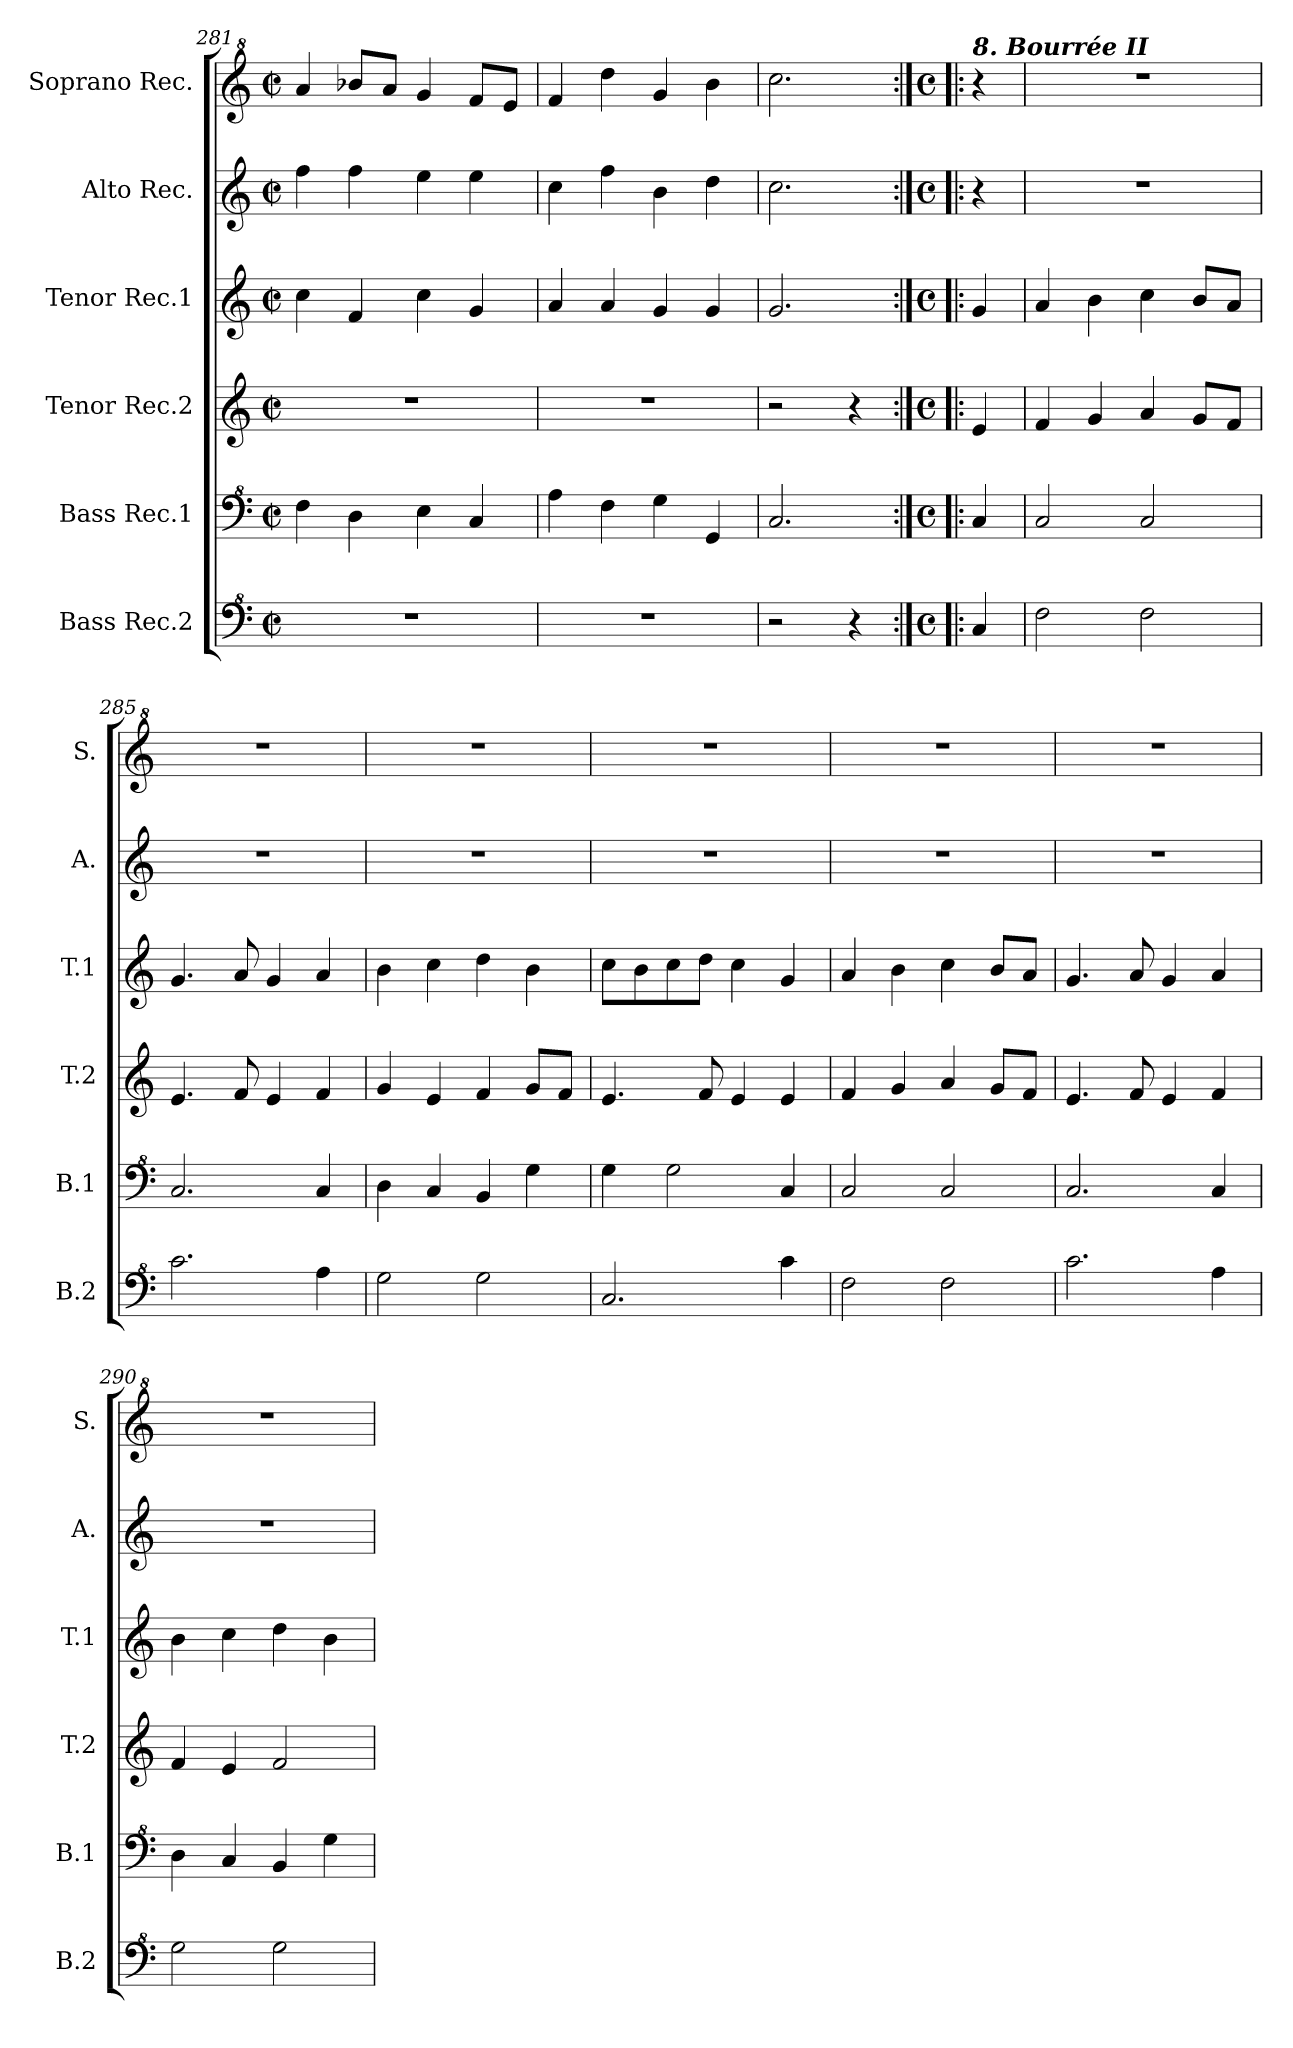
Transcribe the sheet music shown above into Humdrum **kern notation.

**kern	**kern	**kern	**kern	**kern	**kern
*part6	*part5	*part4	*part3	*part2	*part1
*staff6	*staff5	*staff4	*staff3	*staff2	*staff1
*I"Bass Rec.2	*I"Bass Rec.1	*I"Tenor Rec.2	*I"Tenor Rec.1	*I"Alto Rec.	*I"Soprano Rec.
*I'B.2	*I'B.1	*I'T.2	*I'T.1	*I'A.	*I'S.
*clefF^4	*clefF^4	*clefG2	*clefG2	*clefG2	*clefG^2
*k[]	*k[]	*k[]	*k[]	*k[]	*k[]
*M2/2	*M2/2	*M2/2	*M2/2	*M2/2	*M2/2
*met(c|)	*met(c|)	*met(c|)	*met(c|)	*met(c|)	*met(c|)
=281	=281	=281	=281	=281	=281
1r	4f\	1r	4cc\	4ff\	4aa/
.	4d\	.	4f/	4ff\	8bb-X/L
.	.	.	.	.	8aa/J
.	4e\	.	4cc\	4ee\	4gg/
.	4c/	.	4g/	4ee\	8ff/L
.	.	.	.	.	8ee/J
=282	=282	=282	=282	=282	=282
1r	4a\	1r	4a/	4cc\	4ff/
.	4f\	.	4a/	4ff\	4ddd\
.	4g\	.	4g/	4b\	4gg/
.	4G/	.	4g/	4dd\	4bb\
=283	=283	=283	=283	=283	=283
2r	2.c/	2r	2.g/	2.cc\	2.ccc\
4r	.	4r	.	.	.
!!LO:LB:g=z
=283X7:|!|:	=283X7:|!|:	=283X7:|!|:	=283X7:|!|:	=283X7:|!|:	=283X7:|!|:
*M4/4	*M4/4	*M4/4	*M4/4	*M4/4	*M4/4
*met(c)	*met(c)	*met(c)	*met(c)	*met(c)	*met(c)
!	!	!	!	!	!LO:TX:a:Bi:t=8. Bourrée II
4c/	4c/	4e/	4g/	4r	4r
=284	=284	=284	=284	=284	=284
2f\	2c/	4f/	4a/	1r	1r
.	.	4g/	4b\	.	.
2f\	2c/	4a/	4cc\	.	.
.	.	8g/L	8b/L	.	.
.	.	8f/J	8a/J	.	.
=285	=285	=285	=285	=285	=285
2.cc\	2.c/	4.e/	4.g/	1r	1r
.	.	8f/	8a/	.	.
.	.	4e/	4g/	.	.
4a\	4c/	4f/	4a/	.	.
=286	=286	=286	=286	=286	=286
2g\	4d\	4g/	4b\	1r	1r
.	4c/	4e/	4cc\	.	.
2g\	4B/	4f/	4dd\	.	.
.	4g\	8g/L	4b\	.	.
.	.	8f/J	.	.	.
=287	=287	=287	=287	=287	=287
2.c/	4g\	4.e/	8cc\L	1r	1r
.	.	.	8b\	.	.
.	2g\	.	8cc\	.	.
.	.	8f/	8dd\J	.	.
.	.	4e/	4cc\	.	.
4cc\	4c/	4e/	4g/	.	.
=288	=288	=288	=288	=288	=288
2f\	2c/	4f/	4a/	1r	1r
.	.	4g/	4b\	.	.
2f\	2c/	4a/	4cc\	.	.
.	.	8g/L	8b/L	.	.
.	.	8f/J	8a/J	.	.
=289	=289	=289	=289	=289	=289
2.cc\	2.c/	4.e/	4.g/	1r	1r
.	.	8f/	8a/	.	.
.	.	4e/	4g/	.	.
4a\	4c/	4f/	4a/	.	.
=290	=290	=290	=290	=290	=290
2g\	4d\	4f/	4b\	1r	1r
.	4c/	4e/	4cc\	.	.
2g\	4B/	2f/	4dd\	.	.
.	4g\	.	4b\	.	.
=	=	=	=	=	=
*-	*-	*-	*-	*-	*-
